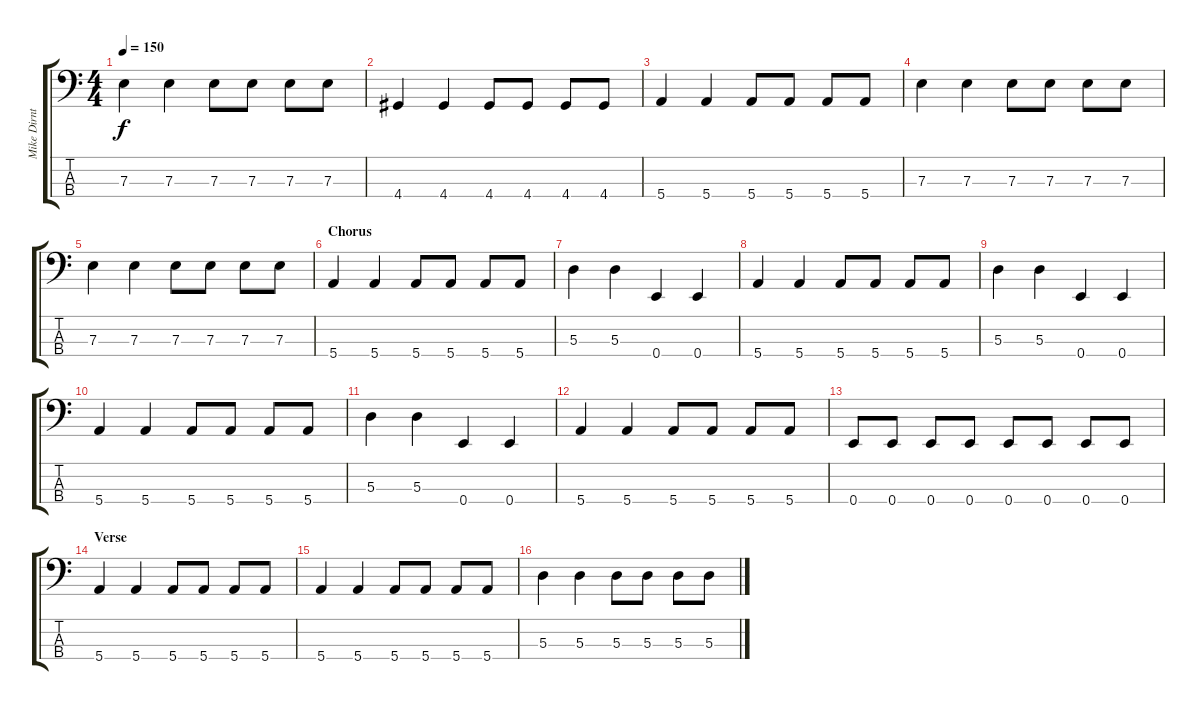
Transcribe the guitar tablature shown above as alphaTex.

\track ("Mike Dirnt" "Mike Dirnt") {instrument electricbasspick}
\staff {score tabs}
\tuning (G2 D2 A1 E1) {hide}
\ts (4 4)
\tempo 150
\clef f4
\ks c
7.3.4{dy f} 7.3.4 7.3.8 7.3.8 7.3.8 7.3.8 |
4.4.4 4.4.4 4.4.8 4.4.8 4.4.8 4.4.8 |
5.4.4 5.4.4 5.4.8 5.4.8 5.4.8 5.4.8 |
7.3.4 7.3.4 7.3.8 7.3.8 7.3.8 7.3.8 |
7.3.4 7.3.4 7.3.8 7.3.8 7.3.8 7.3.8 |
\section ("" "Chorus")
5.4.4 5.4.4 5.4.8 5.4.8 5.4.8 5.4.8 |
5.3.4 5.3.4 0.4.4 0.4.4 |
5.4.4 5.4.4 5.4.8 5.4.8 5.4.8 5.4.8 |
5.3.4 5.3.4 0.4.4 0.4.4 |
5.4.4 5.4.4 5.4.8 5.4.8 5.4.8 5.4.8 |
5.3.4 5.3.4 0.4.4 0.4.4 |
5.4.4 5.4.4 5.4.8 5.4.8 5.4.8 5.4.8 |
0.4.8 0.4.8 0.4.8 0.4.8 0.4.8 0.4.8 0.4.8 0.4.8 |
\section ("" "Verse")
5.4.4 5.4.4 5.4.8 5.4.8 5.4.8 5.4.8 |
5.4.4 5.4.4 5.4.8 5.4.8 5.4.8 5.4.8 |
5.3.4 5.3.4 5.3.8 5.3.8 5.3.8 5.3.8
